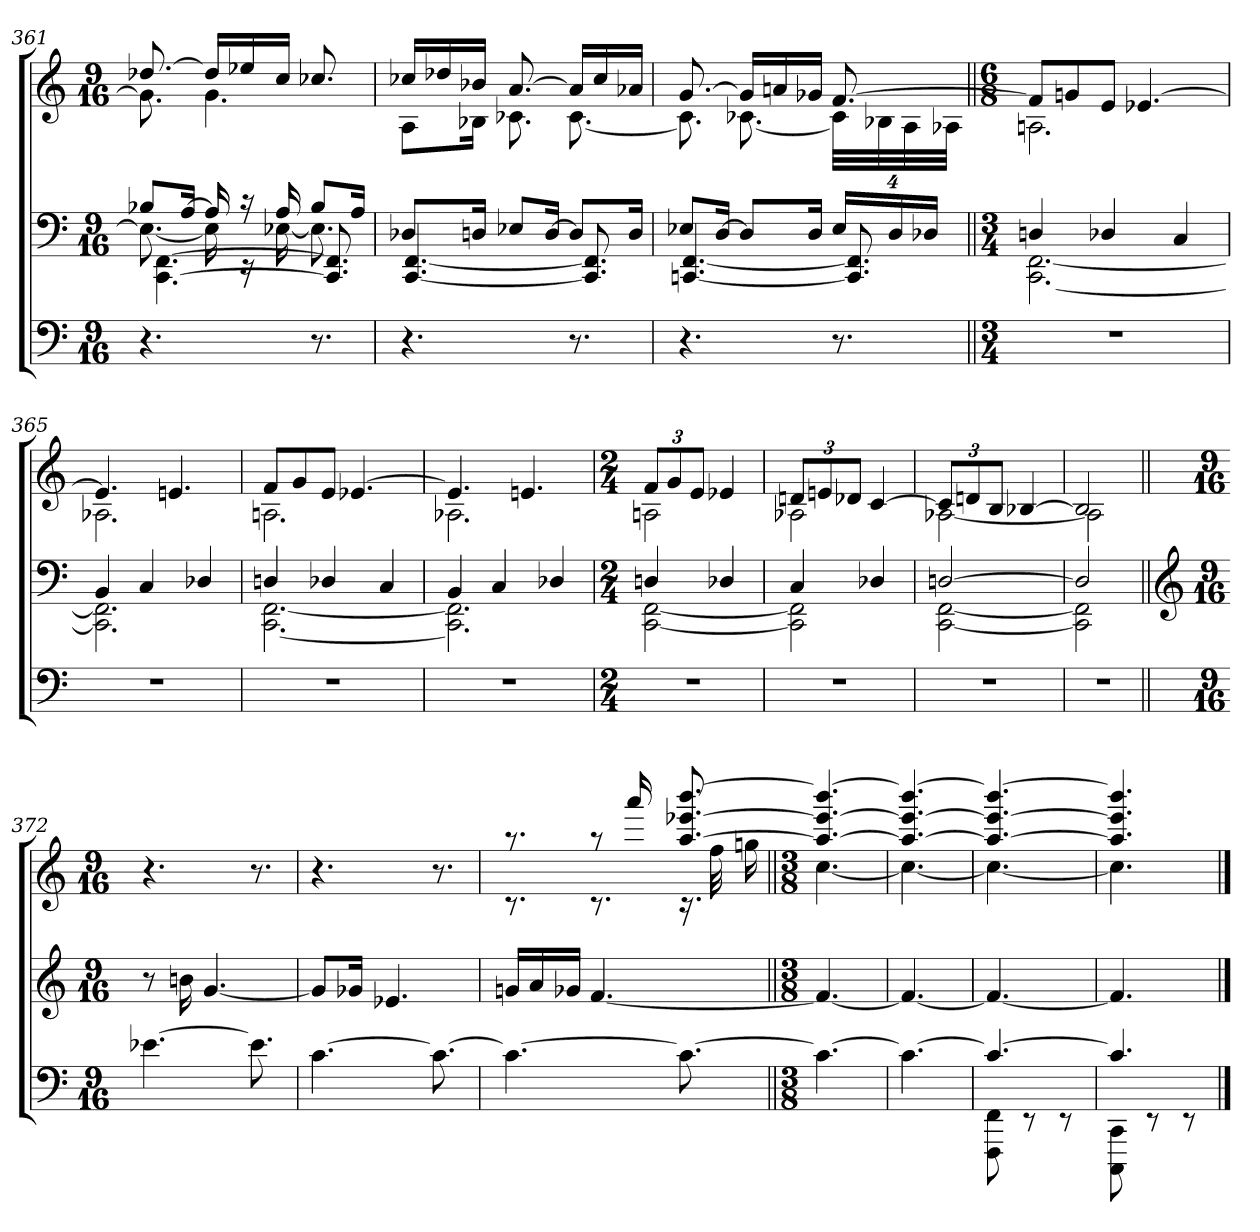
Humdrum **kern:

**kern	**kern	**kern
*part3	*part2	*part1
*staff3	*staff2	*staff1
*clefF4	*clefF4	*clefG2
*k[]	*k[]	*k[]
*M9/16	*M9/16	*M9/16
=361	=361	=361
*	*^	*^
*	*	*^	*	*
4.r	8B-XL	8.E-_	[4.CC\ [4.FF\	[8.dd-X	8.g]
.	[16AJk	.	.	.	.
.	16A]	16E-]	.	16dd-LL]	4.g
.	16rc	16rEE	.	16ee-X	.
.	16A	[16E-X	.	16ccJJ	.
8.r	8B-L	8.E-]	8.CC]/ 8.FF]/	8.cc-X	.
.	16AJk	.	.	.	.
*	*	*v	*v	*	*
=362	=362	=362	=362	=362
4.r	8D-XL	[4.CC/ [4.FF/	16cc-XLL	8AL
.	.	.	16dd-X	.
.	16DnJk	.	16b-XJJ	16B-XJk
.	8E-XL	.	[8.a	8.c-X
.	[16DJk	.	.	.
8.r	8DL]	8.CC]/ 8.FF]/	16aLL]	[8.c-
.	.	.	16cc-	.
.	16DJk	.	16a-XJJ	.
=363	=363	=363	=363	=363
4.r	8E-XL	[4.CCn/ [4.FF/	[8.g	8.c-]
.	[16DJk	.	.	.
.	8DL]	.	16gLL]	[8.c-X
.	.	.	16an	.
.	16DJk	.	16g-XJJ	.
8.r	16E-LL	8.CC]/ 8.FF]/	[8.f	64%3c-LLL]
.	.	.	.	64%3B-X
.	16D	.	.	.
.	.	.	.	64%3A
.	16D-XJJ	.	.	.
.	.	.	.	64%3A-XJJJ
=364||	=364||	=364||	=364||	=364||
*M3/4	*M3/4	*	*M6/8	*
2.r	4Dn	[2.CC [2.FF	8fL]	2.An
.	.	.	8gn	.
.	4D-X	.	8eJ	.
.	.	.	[4.e-X	.
.	4C	.	.	.
=365	=365	=365	=365	=365
2.r	4BB	2.CC] 2.FF]	4.e-]	2.A-X
.	4C	.	.	.
.	.	.	4.en	.
.	4D-X	.	.	.
=366	=366	=366	=366	=366
2.r	4Dn	[2.CC [2.FF	8fL	2.An
.	.	.	8g	.
.	4D-X	.	8eJ	.
.	.	.	[4.e-X	.
.	4C	.	.	.
=367	=367	=367	=367	=367
2.r	4BB	2.CC] 2.FF]	4.e-]	2.A-X
.	4C	.	.	.
.	.	.	4.en	.
.	4D-X	.	.	.
=368	=368	=368	=368	=368
*M2/4	*M2/4	*	*M2/4	*
2r	4Dn	[2CC [2FF	12fL	2An
.	.	.	12g	.
.	.	.	12eJ	.
.	4D-X	.	4e-X	.
=369	=369	=369	=369	=369
2r	4C	2CC] 2FF]	12dnL	2A-X
.	.	.	12en	.
.	.	.	12d-XJ	.
.	4D-X	.	[4c	.
=370	=370	=370	=370	=370
2r	[2Dn	[2CC [2FF	12cL]	[2A-X
.	.	.	12dn	.
.	.	.	12BJ	.
.	.	.	[4B-X	.
=371	=371	=371	=371	=371
2r	2D]	2CC] 2FF]	2B-]	2A-]
*	*v	*v	*	*
*	*	*v	*v
=372||	=372||	=372||
*	*clefG2	*
*M9/16	*M9/16	*M9/16
[4.e-X	8r	4.r
.	16bn	.
.	[4.g	.
8.e-]	.	8.r
=373	=373	=373
[4.c	8gL]	4.r
.	16g-XJk	.
.	4.e-X	.
8.c_	.	8.r
=374	=374	=374
*	*	*^
4.c_	16gnLL	8.raa	8.rc
.	16a	.	.
.	16g-XJJ	.	.
.	[4.f	8raa	8.rc
.	.	16aaa	.
8.c_	.	[8.aa [8.eee-X [8.bbb	16.rc
.	.	.	32ff
.	.	.	16ggn
=375||	=375||	=375||	=375||
*M3/8	*M3/8	*M3/8	*
4.c_	4.f_	4.aa_ 4.eee-_ 4.bbb_	[4.cc
=376	=376	=376	=376
4.c_	4.f_	4.aa_ 4.eee-_ 4.bbb_	4.cc_
=377	=377	=377	=377
*^	*	*	*
4.c_	8FFF 8FF	4.f_	4.aa_ 4.eee-_ 4.bbb_	4.cc_
.	8rEE	.	.	.
.	8rEE	.	.	.
=378	=378	=378	=378	=378
4.c]	8CCC 8CC	4.f]	4.aa] 4.eee-] 4.bbb]	4.cc]
.	8rEE	.	.	.
.	8rEE	.	.	.
*v	*v	*	*v	*v
==	==	==
*-	*-	*-
